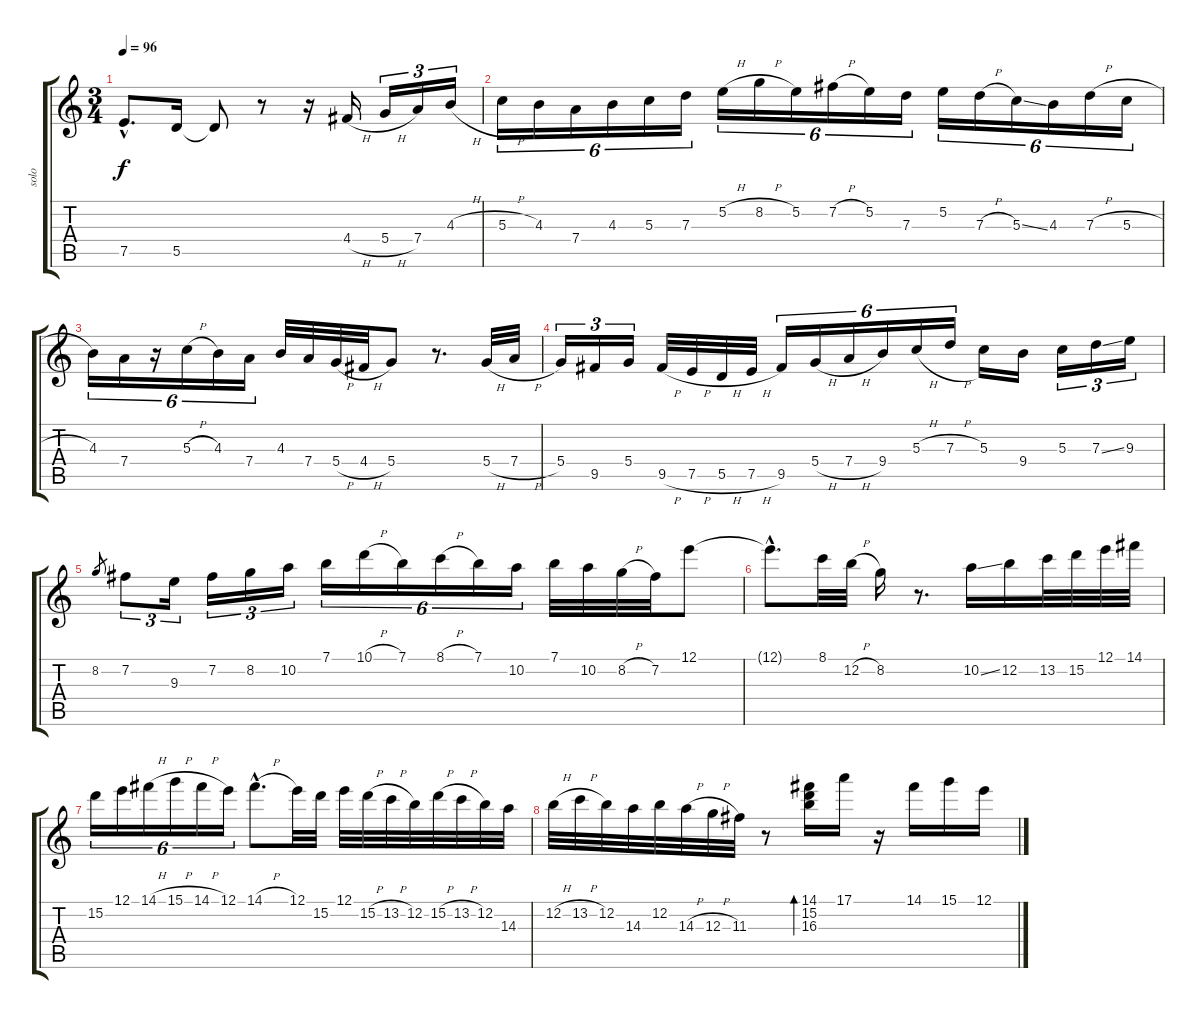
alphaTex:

\track ("solo" "solo") {instrument distortionguitar}
\staff {score tabs}
\tuning (E4 B3 G3 D3 A2 E2) {hide}
\ts (3 4)
\tempo 96
\clef g2
\ks c
7.5{hac t}.8{d dy f} 5.5.16 5.5{t}.8 r.8 r.16 4.4{h}.16 5.4{h}.16{tu (3 2)} 7.4.16{tu (3 2)} 4.3{h}.16{tu (3 2)} |
5.3{h}.16{tu (6 4)} 4.3.16{tu (6 4)} 7.4.16{tu (6 4)} 4.3.16{tu (6 4)} 5.3.16{tu (6 4)} 7.3.16{tu (6 4)} 5.2{h}.16{tu (6 4)} 8.2{h}.16{tu (6 4)} 5.2.16{tu (6 4)} 7.2{h}.16{tu (6 4)} 5.2.16{tu (6 4)} 7.3.16{tu (6 4)} 5.2.16{tu (6 4)} 7.3{h}.16{tu (6 4)} 5.3{ss}.16{tu (6 4)} 4.3.16{tu (6 4)} 7.3{h}.16{tu (6 4)} 5.3{h}.16{tu (6 4)} |
4.3.16{tu (6 4)} 7.4.16{tu (6 4)} r.16{tu (6 4)} 5.3{h}.16{tu (6 4)} 4.3.16{tu (6 4)} 7.4.16{tu (6 4)} 4.3.32 7.4.32 5.4{h}.32 4.4{h}.32 5.4.8 r.8{d} 5.4{h}.32 7.4{h}.32 |
5.4.16{tu (3 2)} 9.5.16{tu (3 2)} 5.4.16{tu (3 2)} 9.5{h}.32 7.5{h}.32 5.5{h}.32 7.5{h}.32 9.5.16{tu (6 4)} 5.4{h}.16{tu (6 4)} 7.4{h}.16{tu (6 4)} 9.4.16{tu (6 4)} 5.3{h}.16{tu (6 4)} 7.3{h}.16{tu (6 4)} 5.3.16 9.4.16 5.3.16{tu (3 2)} 7.3{ss}.16{tu (3 2)} 9.3.16{tu (3 2)} |
8.2.8{gr} 7.2.8{tu (3 2)} 9.3.16{tu (3 2)} 7.2.16{tu (3 2)} 8.2.16{tu (3 2)} 10.2.16{tu (3 2)} 7.1.16{tu (6 4)} 10.1{h}.16{tu (6 4)} 7.1.16{tu (6 4)} 8.1{h}.16{tu (6 4)} 7.1.16{tu (6 4)} 10.2.16{tu (6 4)} 7.1.32 10.2.32 8.2{h}.32 7.2.32 12.1.8 |
12.1{hac t}.8{d} 8.1.32 12.2{h}.32 8.2.16 r.8{d} 10.2{ss}.16 12.2.16 13.2.32 15.2.32 12.1.32 14.1.32 |
15.2.16{tu (6 4)} 12.1.16{tu (6 4)} 14.1{h}.16{tu (6 4)} 15.1{h}.16{tu (6 4)} 14.1{h}.16{tu (6 4)} 12.1.16{tu (6 4)} 14.1{h hac}.8{d} 12.1.32 15.2.32 12.1.32 15.2{h}.32 13.2{h}.32 12.2.32 15.2{h}.32 13.2{h}.32 12.2.32 14.3.32 |
12.2{h}.32 13.2{h}.32 12.2.32 14.3.32 12.2.32 14.3{h}.32 12.3{h}.32 11.3.32 r.8 (14.1 15.2 16.3).16{bd 480} 17.1.16 r.16 14.1.16 15.1.16 12.1.16
